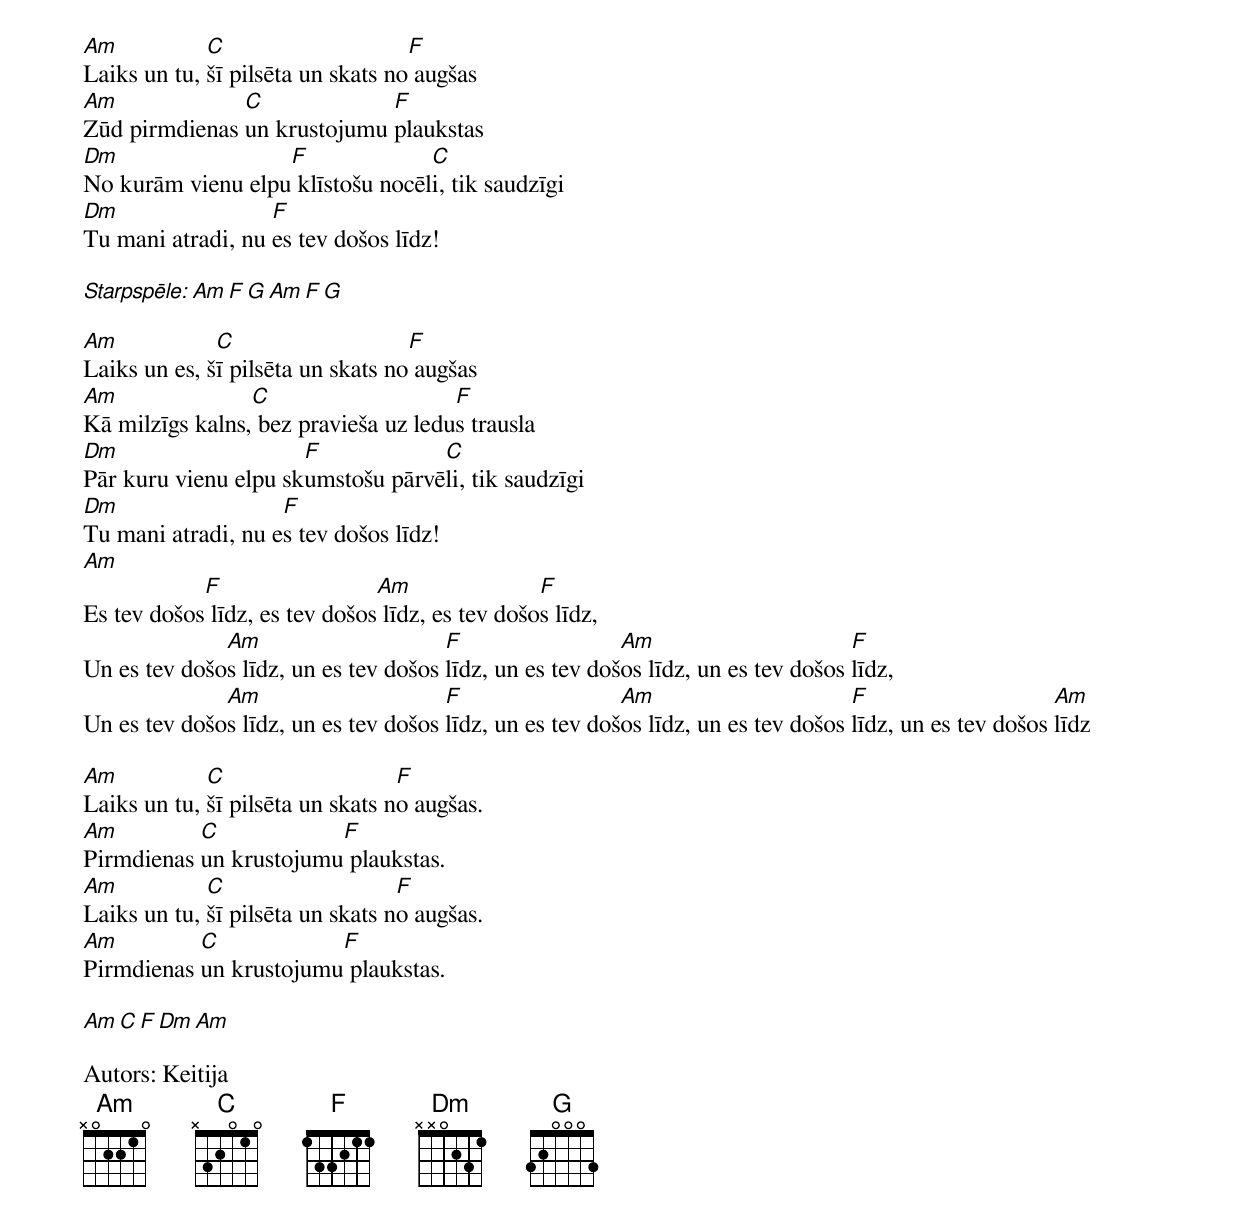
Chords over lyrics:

Am           C                     F
Laiks un tu, šī pilsēta un skats no augšas
Am             C             F
Zūd pirmdienas un krustojumu plaukstas
Dm                 F              C
No kurām vienu elpu klīstošu nocēli, tik saudzīgi
Dm                 F
Tu mani atradi, nu es tev došos līdz!

Starpspēle: Am F G Am F G

Am            C                    F
Laiks un es, šī pilsēta un skats no augšas
Am               C                    F
Kā milzīgs kalns, bez pravieša uz ledus trausla
Dm                    F            C
Pār kuru vienu elpu skumstošu pārvēli, tik saudzīgi
Dm                  F
Tu mani atradi, nu es tev došos līdz!
Am
            F                  Am                F
Es tev došos līdz, es tev došos līdz, es tev došos līdz,
              Am                      F                  Am                       F
Un es tev došos līdz, un es tev došos līdz, un es tev došos līdz, un es tev došos līdz,
              Am                      F                  Am                       F                     Am
Un es tev došos līdz, un es tev došos līdz, un es tev došos līdz, un es tev došos līdz, un es tev došos līdz

Am           C                    F
Laiks un tu, šī pilsēta un skats no augšas.
Am         C            F
Pirmdienas un krustojumu plaukstas.
Am           C                    F
Laiks un tu, šī pilsēta un skats no augšas.
Am         C            F
Pirmdienas un krustojumu plaukstas.

Am C F Dm Am

Autors: Keitija
